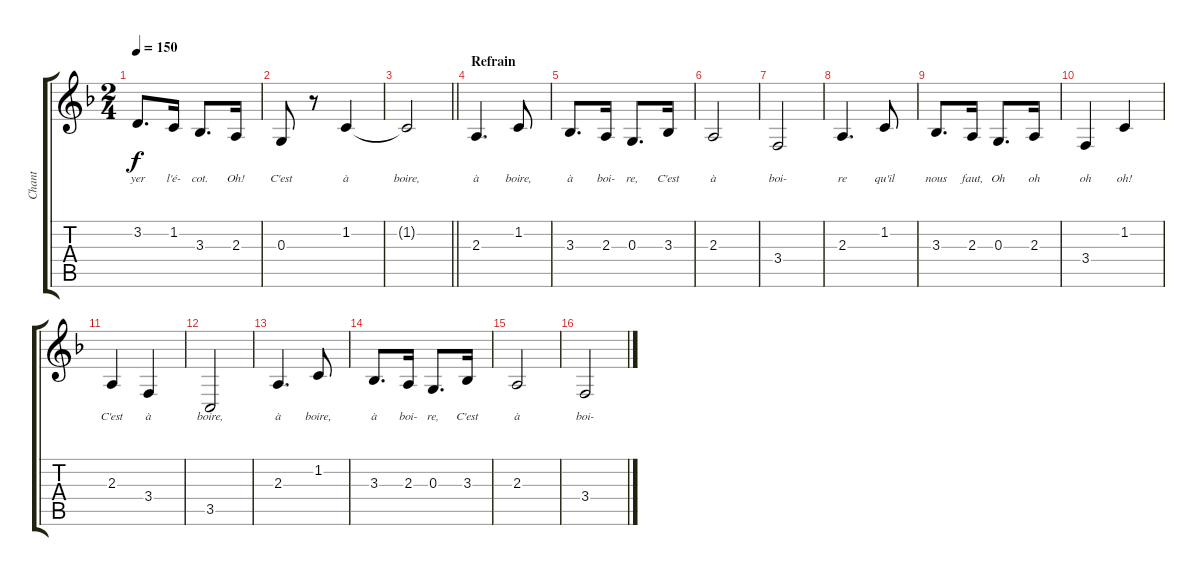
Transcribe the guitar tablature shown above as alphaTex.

\track ("Chant" "Chant") {instrument violin}
\staff {score tabs}
\tuning (E4 B3 G3 D3 A2 E2) {hide}
\ts (2 4)
\tempo 150
\clef g2
\ks f
3.2.8{d lyrics (0 "yer") lyrics (1 "") lyrics (2 "") lyrics (3 "") lyrics (4 "") dy f} 1.2.16{lyrics (0 "l'é-") lyrics (1 "") lyrics (2 "") lyrics (3 "") lyrics (4 "")} 3.3.8{d lyrics (0 "cot.") lyrics (1 "") lyrics (2 "") lyrics (3 "") lyrics (4 "")} 2.3.16{lyrics (0 "Oh!") lyrics (1 "") lyrics (2 "") lyrics (3 "") lyrics (4 "")} |
0.3.8{lyrics (0 "C'est") lyrics (1 "") lyrics (2 "") lyrics (3 "") lyrics (4 "")} r.8 1.2.4{lyrics (0 "à") lyrics (1 "") lyrics (2 "") lyrics (3 "") lyrics (4 "")} |
\barLineRight lightlight
1.2{t}.2{lyrics (0 "boire,") lyrics (1 "") lyrics (2 "") lyrics (3 "") lyrics (4 "")} |
\section ("" "Refrain")
2.3.4{d lyrics (0 "à") lyrics (1 "") lyrics (2 "") lyrics (3 "") lyrics (4 "")} 1.2.8{lyrics (0 "boire,") lyrics (1 "") lyrics (2 "") lyrics (3 "") lyrics (4 "")} |
3.3.8{d lyrics (0 "à") lyrics (1 "") lyrics (2 "") lyrics (3 "") lyrics (4 "")} 2.3.16{lyrics (0 "boi-") lyrics (1 "") lyrics (2 "") lyrics (3 "") lyrics (4 "")} 0.3.8{d lyrics (0 "re,") lyrics (1 "") lyrics (2 "") lyrics (3 "") lyrics (4 "")} 3.3.16{lyrics (0 "C'est") lyrics (1 "") lyrics (2 "") lyrics (3 "") lyrics (4 "")} |
2.3.2{lyrics (0 "à") lyrics (1 "") lyrics (2 "") lyrics (3 "") lyrics (4 "")} |
3.4.2{lyrics (0 "boi-") lyrics (1 "") lyrics (2 "") lyrics (3 "") lyrics (4 "")} |
2.3.4{d lyrics (0 "re") lyrics (1 "") lyrics (2 "") lyrics (3 "") lyrics (4 "")} 1.2.8{lyrics (0 "qu'il") lyrics (1 "") lyrics (2 "") lyrics (3 "") lyrics (4 "")} |
3.3.8{d lyrics (0 "nous") lyrics (1 "") lyrics (2 "") lyrics (3 "") lyrics (4 "")} 2.3.16{lyrics (0 "faut,") lyrics (1 "") lyrics (2 "") lyrics (3 "") lyrics (4 "")} 0.3.8{d lyrics (0 "Oh") lyrics (1 "") lyrics (2 "") lyrics (3 "") lyrics (4 "")} 2.3.16{lyrics (0 "oh") lyrics (1 "") lyrics (2 "") lyrics (3 "") lyrics (4 "")} |
3.4.4{lyrics (0 "oh") lyrics (1 "") lyrics (2 "") lyrics (3 "") lyrics (4 "")} 1.2.4{lyrics (0 "oh!") lyrics (1 "") lyrics (2 "") lyrics (3 "") lyrics (4 "")} |
2.3.4{lyrics (0 "C'est") lyrics (1 "") lyrics (2 "") lyrics (3 "") lyrics (4 "")} 3.4.4{lyrics (0 "à") lyrics (1 "") lyrics (2 "") lyrics (3 "") lyrics (4 "")} |
3.5.2{lyrics (0 "boire,") lyrics (1 "") lyrics (2 "") lyrics (3 "") lyrics (4 "")} |
2.3.4{d lyrics (0 "à") lyrics (1 "") lyrics (2 "") lyrics (3 "") lyrics (4 "")} 1.2.8{lyrics (0 "boire,") lyrics (1 "") lyrics (2 "") lyrics (3 "") lyrics (4 "")} |
3.3.8{d lyrics (0 "à") lyrics (1 "") lyrics (2 "") lyrics (3 "") lyrics (4 "")} 2.3.16{lyrics (0 "boi-") lyrics (1 "") lyrics (2 "") lyrics (3 "") lyrics (4 "")} 0.3.8{d lyrics (0 "re,") lyrics (1 "") lyrics (2 "") lyrics (3 "") lyrics (4 "")} 3.3.16{lyrics (0 "C'est") lyrics (1 "") lyrics (2 "") lyrics (3 "") lyrics (4 "")} |
2.3.2{lyrics (0 "à") lyrics (1 "") lyrics (2 "") lyrics (3 "") lyrics (4 "")} |
3.4.2{lyrics (0 "boi-") lyrics (1 "") lyrics (2 "") lyrics (3 "") lyrics (4 "")}
